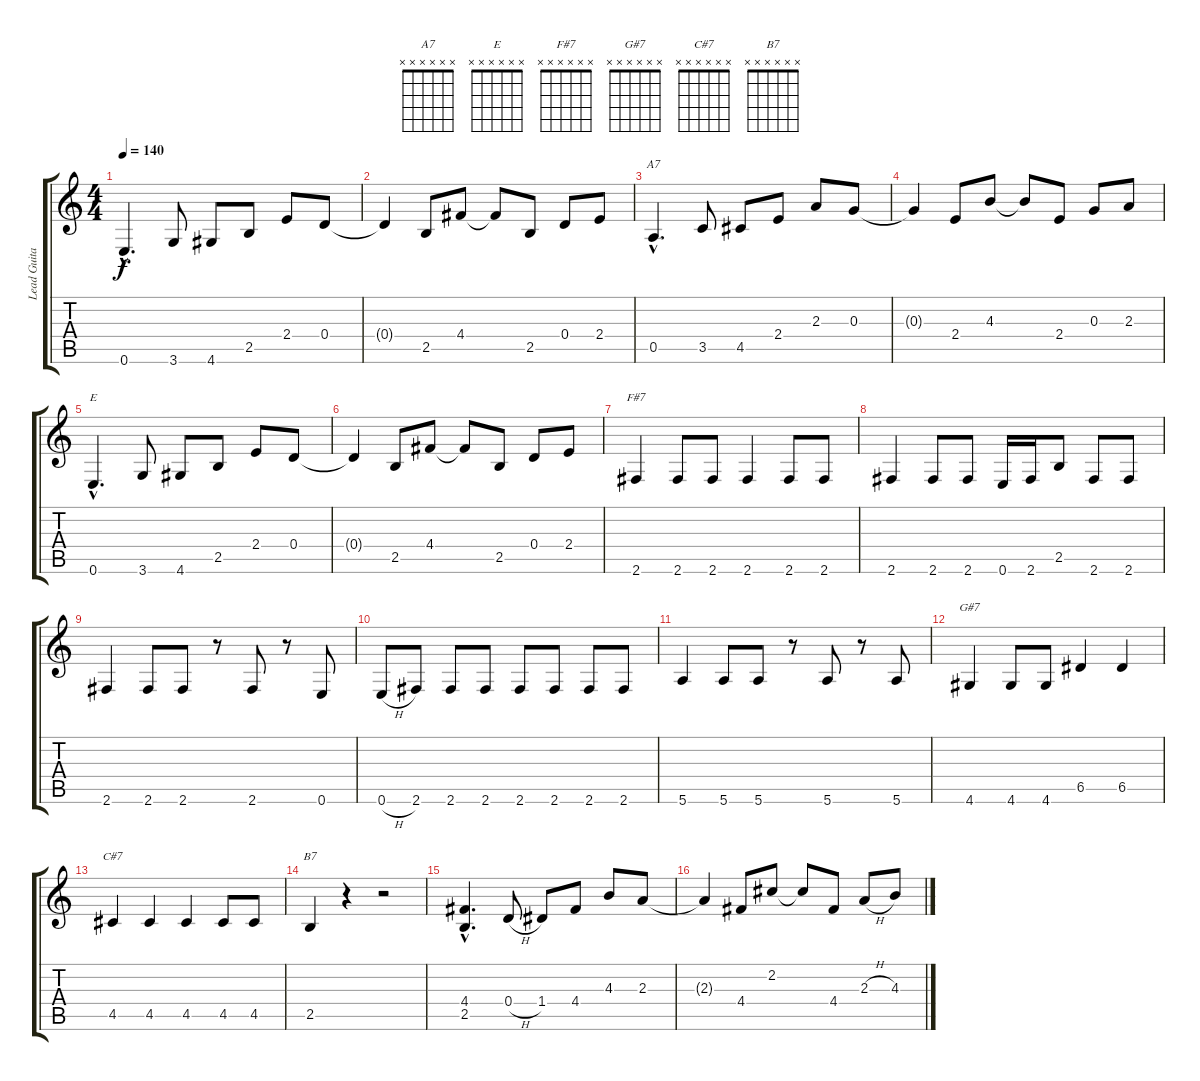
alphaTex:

\track ("Lead Guitar" "Lead Guita") {instrument overdrivenguitar}
\staff {score tabs}
\tuning (E4 B3 G3 D3 A2 E2) {hide}
\chord ("A7" x x x x x x)
\chord ("E" x x x x x x)
\chord ("F#7" x x x x x x)
\chord ("G#7" x x x x x x)
\chord ("C#7" x x x x x x)
\chord ("B7" x x x x x x)
\ts (4 4)
\tempo 140
\clef g2
\ks c
0.6{hac}.4{d dy f} 3.6.8 4.6.8 2.5.8 2.4.8 0.4.8 |
0.4{t}.4 2.5.8 4.4.8 4.4{t}.8 2.5.8 0.4.8 2.4.8 |
0.5{hac}.4{d ch "A7"} 3.5.8 4.5.8 2.4.8 2.3.8 0.3.8 |
0.3{t}.4 2.4.8 4.3.8 4.3{t}.8 2.4.8 0.3.8 2.3.8 |
0.6{hac}.4{d ch "E"} 3.6.8 4.6.8 2.5.8 2.4.8 0.4.8 |
0.4{t}.4 2.5.8 4.4.8 4.4{t}.8 2.5.8 0.4.8 2.4.8 |
2.6.4{ch "F#7"} 2.6.8 2.6.8 2.6.4 2.6.8 2.6.8 |
2.6.4 2.6.8 2.6.8 0.6.16 2.6.16 2.5.8 2.6.8 2.6.8 |
2.6.4 2.6.8 2.6.8 r.8 2.6.8 r.8 0.6.8 |
0.6{h}.8 2.6.8 2.6.8 2.6.8 2.6.8 2.6.8 2.6.8 2.6.8 |
5.6.4 5.6.8 5.6.8 r.8 5.6.8 r.8 5.6.8 |
4.6.4{ch "G#7"} 4.6.8 4.6.8 6.5.4 6.5.4 |
4.5.4{ch "C#7"} 4.5.4 4.5.4 4.5.8 4.5.8 |
2.5.4{ch "B7"} r.4 r.2 |
(4.4{hac} 2.5{hac}).4{d} 0.4{h}.8 1.4.8 4.4.8 4.3.8 2.3.8 |
2.3{t}.4 4.4.8 2.2.8 2.2{t}.8 4.4.8 2.3{h}.8 4.3.8
